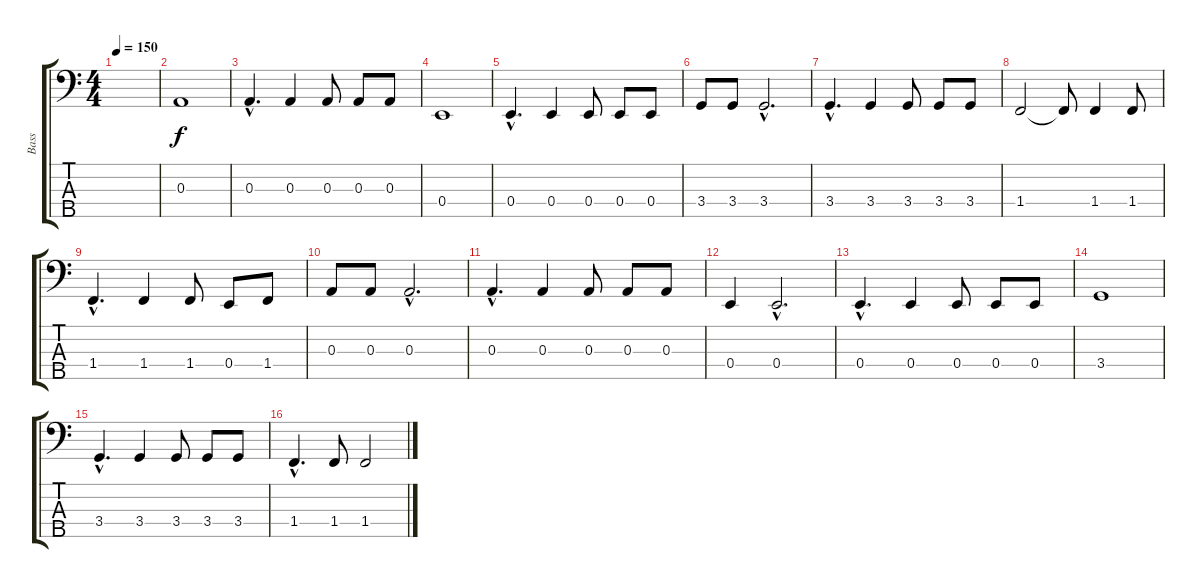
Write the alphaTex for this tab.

\track ("Bass" "Bass") {instrument synthbass1}
\staff {score tabs}
\tuning (G2 D2 A1 E1 B0) {hide}
\ts (4 4)
\tempo 150
\clef f4
\ks c
|
0.3.1 |
0.3{hac}.4{d} 0.3.4 0.3.8 0.3.8 0.3.8 |
0.4.1 |
0.4{hac}.4{d} 0.4.4 0.4.8 0.4.8 0.4.8 |
3.4.8 3.4.8 3.4{hac}.2{d} |
3.4{hac}.4{d} 3.4.4 3.4.8 3.4.8 3.4.8 |
1.4.2 1.4{t}.8 1.4.4 1.4.8 |
1.4{hac}.4{d} 1.4.4 1.4.8 0.4.8 1.4.8 |
0.3.8 0.3.8 0.3{hac}.2{d} |
0.3{hac}.4{d} 0.3.4 0.3.8 0.3.8 0.3.8 |
0.4.4 0.4{hac}.2{d} |
0.4{hac}.4{d} 0.4.4 0.4.8 0.4.8 0.4.8 |
3.4.1 |
3.4{hac}.4{d} 3.4.4 3.4.8 3.4.8 3.4.8 |
1.4{hac}.4{d} 1.4.8 1.4.2
